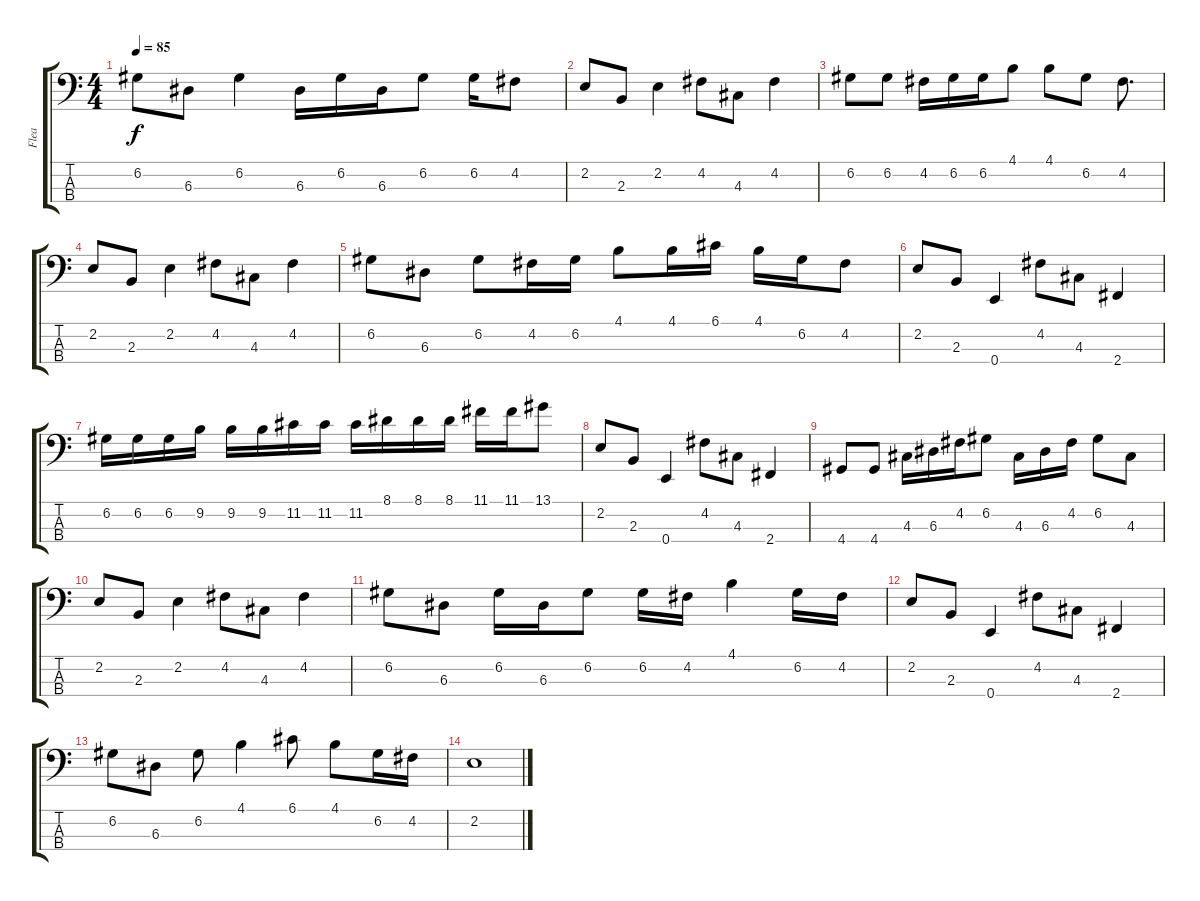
\track ("Flea" "Flea") {instrument electricbassfinger}
\staff {score tabs}
\tuning (G2 D2 A1 E1) {hide}
\ts (4 4)
\tempo 85
\clef f4
\ks c
6.2.8{dy f} 6.3.8 6.2.4 6.3.16 6.2.16 6.3.16 6.2.8 6.2.16 4.2.8 |
2.2.8 2.3.8 2.2.4 4.2.8 4.3.8 4.2.4 |
6.2.8 6.2.8 4.2.16 6.2.16 6.2.16 4.1.8 4.1.8 6.2.8 4.2.8{d} |
2.2.8 2.3.8 2.2.4 4.2.8 4.3.8 4.2.4 |
6.2.8 6.3.8 6.2.8 4.2.16 6.2.16 4.1.8 4.1.16 6.1.16 4.1.16 6.2.16 4.2.8 |
2.2.8 2.3.8 0.4.4 4.2.8 4.3.8 2.4.4 |
6.2.16 6.2.16 6.2.16 9.2.16 9.2.16 9.2.16 11.2.16 11.2.16 11.2.16 8.1.16 8.1.16 8.1.16 11.1.16 11.1.16 13.1.8 |
2.2.8 2.3.8 0.4.4 4.2.8 4.3.8 2.4.4 |
4.4.8 4.4.8 4.3.16 6.3.16 4.2.16 6.2.8 4.3.16 6.3.16 4.2.16 6.2.8 4.3.8 |
2.2.8 2.3.8 2.2.4 4.2.8 4.3.8 4.2.4 |
6.2.8 6.3.8 6.2.16 6.3.16 6.2.8 6.2.16 4.2.16 4.1.4 6.2.16 4.2.16 |
2.2.8 2.3.8 0.4.4 4.2.8 4.3.8 2.4.4 |
6.2.8 6.3.8 6.2.8 4.1.4 6.1.8 4.1.8 6.2.16 4.2.16 |
2.2.1
